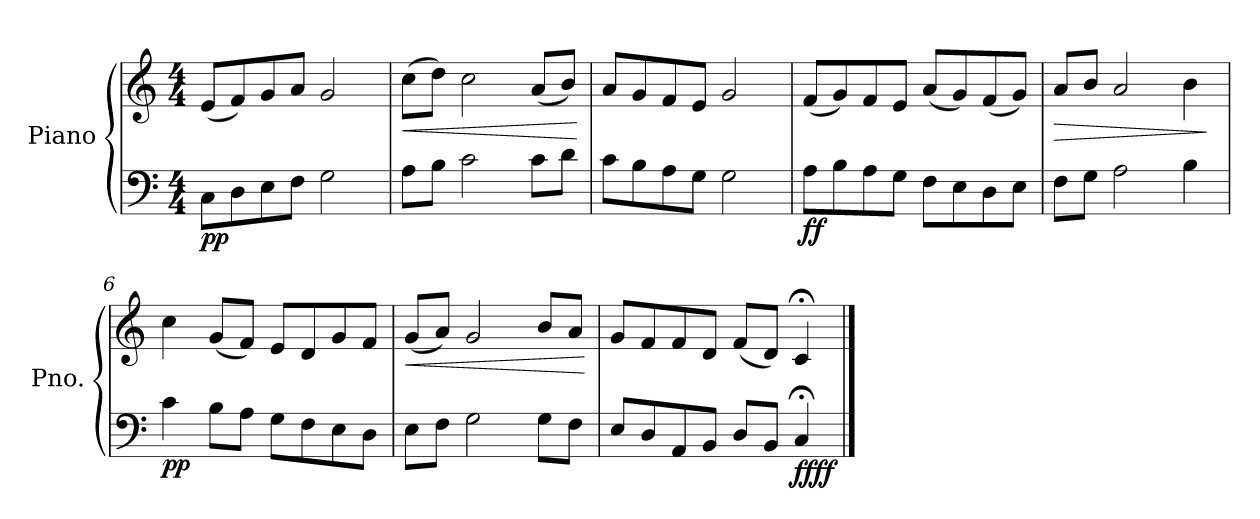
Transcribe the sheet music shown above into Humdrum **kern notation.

**kern	**kern	**dynam
*part1	*part1	*part1
*staff2	*staff1	*staff1/2
*I"Piano	*	*
*I'Pno.	*	*
*clefF4	*clefG2	*
*k[]	*k[]	*
*M4/4	*M4/4	*
*MM60	*MM60	*
=1	=1	=1
!	!	!LO:DY:b=2
!	!	!LO:DY:n=1:b
8C\L	(8e/L	p p
8D\	8f/)	.
8E\	8g/	.
8F\J	8a/J	.
2G\	2g/	.
=2	=2	=2
!	!	!LO:HP:b
8A\L	(8cc\L	<
8B\J	8dd\J)	.
2c\	2cc\	.
8c\L	(8a/L	.
8d\J	8b/J)	.
.	.	[
=3	=3	=3
8c\L	8a/L	.
8B\	8g/	.
8A\	8f/	.
8G\J	8e/J	.
2G\	2g/	.
=4	=4	=4
!	!	!LO:DY:b=2
!	!	!LO:DY:n=1:b
8A\L	(8f/L	f f
8B\	8g/)	.
8A\	8f/	.
8G\J	8e/J	.
8F\L	(8a/L	.
8E\	8g/)	.
8D\	(8f/	.
8E\J	8g/J)	.
=5	=5	=5
!	!	!LO:HP:b
8F\L	8a/L	>
8G\J	8b/J	.
2A\	2a/	.
4B\	4b\	.
.	.	]
=6	=6	=6
!	!	!LO:DY:b=2
!	!	!LO:DY:n=1:b
4c\	4cc\	p p
8B\L	(8g/L	.
8A\J	8f/J)	.
8G\L	8e/L	.
8F\	8d/	.
8E\	8g/	.
8D\J	8f/J	.
=7	=7	=7
!	!	!LO:HP:b
8E\L	(8g/L	<
8F\J	8a/J)	.
2G\	2g/	.
8G\L	8b/L	.
8F\J	8a/J	.
.	.	[
!!LO:LB:g=z
=8	=8	=8
8E/L	8g/L	.
8D/	8f/	.
8AA/	8f/	.
8BB/J	8d/J	.
8D/L	(8f/L	.
8BB/J	8d/J)	.
!	!	!LO:DY:b=2
!	!	!LO:DY:n=1:b
4C;</	4c;</	ff ff
==	==	==
*-	*-	*-
